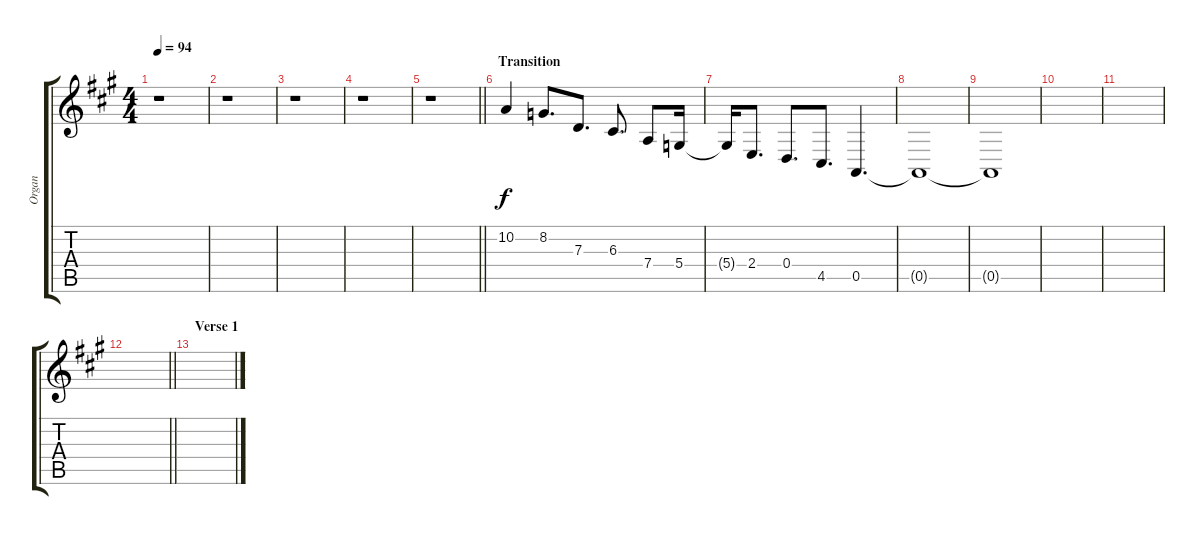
\track ("Organ" "Organ") {instrument pad6metallic}
\staff {score tabs}
\tuning (E4 B3 G3 D3 A2 E2) {hide}
\ts (4 4)
\tempo 94
\clef g2
\ks a
r.1{dy f} |
r.1 |
r.1 |
r.1 |
\barLineRight lightlight
r.1 |
\section ("" "Transition")
10.2.4 8.2.8{d} 7.3.8{d} 6.3.8{d} 7.4.8 5.4.16 |
5.4{t}.16 2.4.8{d} 0.4.8{d} 4.5.8{d} 0.5.4{d} |
0.5{t}.1 |
0.5{t}.1 |
|
|
\barLineRight lightlight
|
\section ("" "Verse 1")
